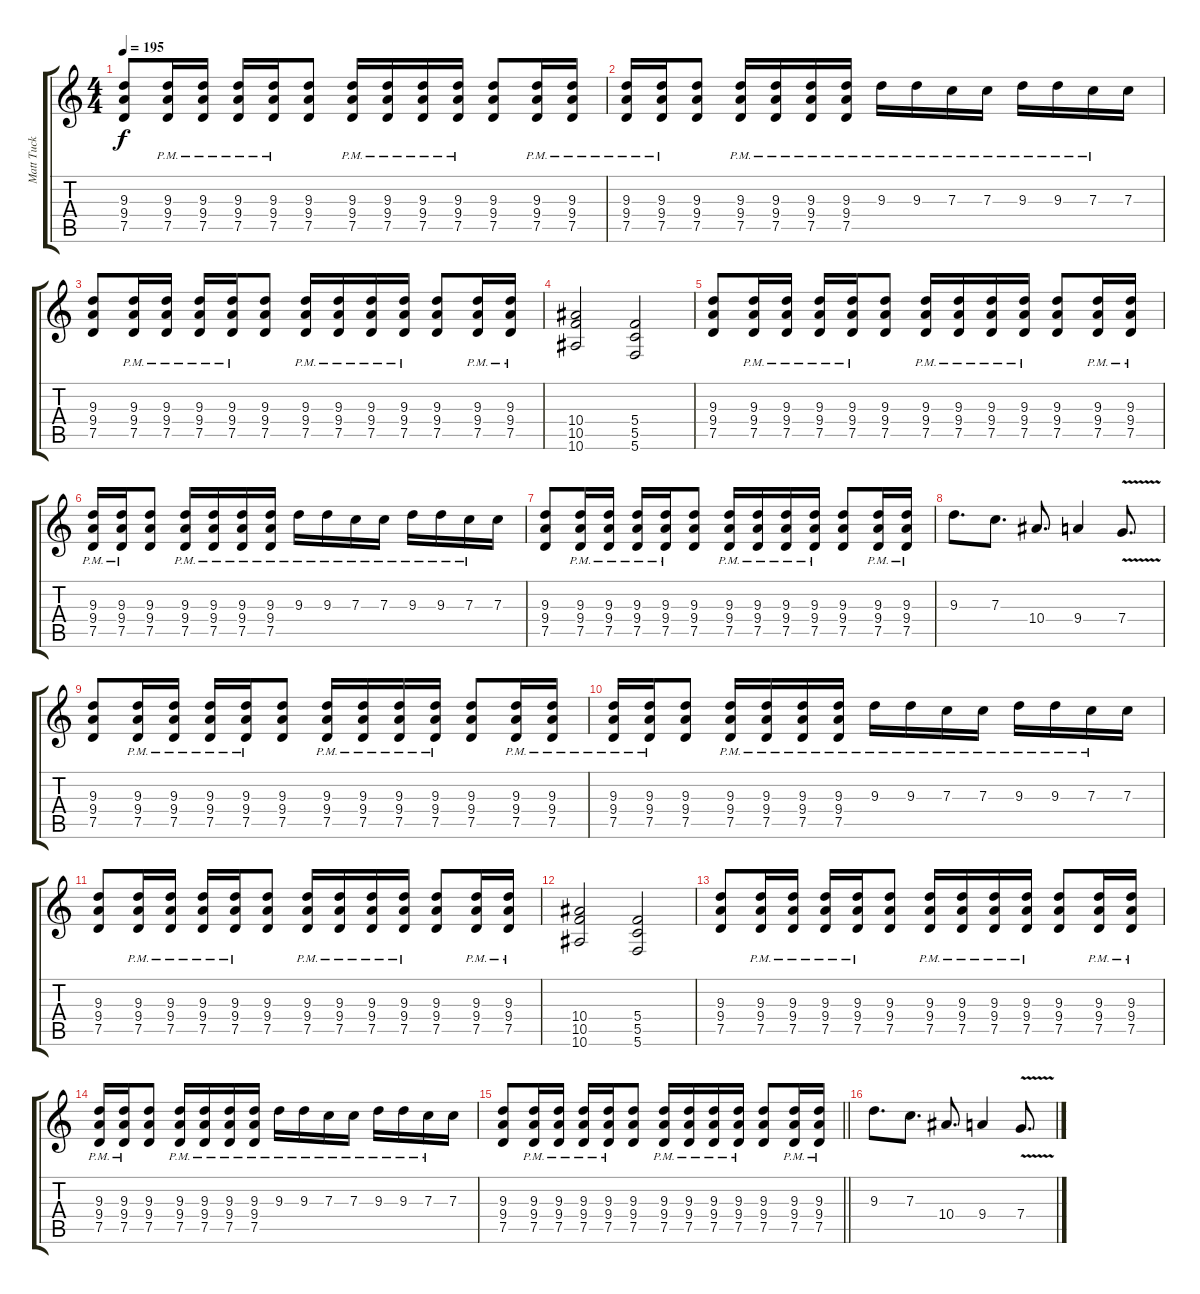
\track ("Matt Tuck" "Matt Tuck") {instrument distortionguitar}
\staff {score tabs}
\tuning (D4 A3 F3 C3 G2 C2) {hide}
\ts (4 4)
\tempo 195
\clef g2
\ks c
(9.3 9.4 7.5).8{dy f} (9.3{pm} 9.4{pm} 7.5{pm}).16 (9.3{pm} 9.4{pm} 7.5{pm}).16 (9.3{pm} 9.4{pm} 7.5{pm}).16 (9.3{pm} 9.4{pm} 7.5{pm}).16 (9.3 9.4 7.5).8 (9.3{pm} 9.4{pm} 7.5{pm}).16 (9.3{pm} 9.4{pm} 7.5{pm}).16 (9.3{pm} 9.4{pm} 7.5{pm}).16 (9.3{pm} 9.4{pm} 7.5{pm}).16 (9.3 9.4 7.5).8 (9.3{pm} 9.4{pm} 7.5{pm}).16 (9.3{pm} 9.4{pm} 7.5{pm}).16 |
(9.3{pm} 9.4{pm} 7.5{pm}).16 (9.3{pm} 9.4{pm} 7.5{pm}).16 (9.3 9.4 7.5).8 (9.3 9.4 7.5{pm}).16 (9.3{pm} 9.4 7.5{pm}).16 (9.3 9.4 7.5{pm}).16 (9.3{pm} 9.4{pm} 7.5{pm}).16 9.3{pm}.16 9.3{pm}.16 7.3{pm}.16 7.3{pm}.16 9.3{pm}.16 9.3{pm}.16 7.3{pm}.16 7.3.16 |
(9.3 9.4 7.5).8 (9.3{pm} 9.4{pm} 7.5{pm}).16 (9.3{pm} 9.4{pm} 7.5{pm}).16 (9.3{pm} 9.4{pm} 7.5{pm}).16 (9.3{pm} 9.4{pm} 7.5{pm}).16 (9.3 9.4 7.5).8 (9.3{pm} 9.4{pm} 7.5{pm}).16 (9.3{pm} 9.4{pm} 7.5{pm}).16 (9.3{pm} 9.4{pm} 7.5{pm}).16 (9.3{pm} 9.4{pm} 7.5{pm}).16 (9.3 9.4 7.5).8 (9.3{pm} 9.4{pm} 7.5{pm}).16 (9.3{pm} 9.4{pm} 7.5{pm}).16 |
(10.4 10.5 10.6).2 (5.4 5.5 5.6).2 |
(9.3 9.4 7.5).8 (9.3{pm} 9.4{pm} 7.5{pm}).16 (9.3{pm} 9.4{pm} 7.5{pm}).16 (9.3{pm} 9.4{pm} 7.5{pm}).16 (9.3{pm} 9.4{pm} 7.5{pm}).16 (9.3 9.4 7.5).8 (9.3{pm} 9.4{pm} 7.5{pm}).16 (9.3{pm} 9.4{pm} 7.5{pm}).16 (9.3{pm} 9.4{pm} 7.5{pm}).16 (9.3{pm} 9.4{pm} 7.5{pm}).16 (9.3 9.4 7.5).8 (9.3{pm} 9.4{pm} 7.5{pm}).16 (9.3{pm} 9.4{pm} 7.5{pm}).16 |
(9.3{pm} 9.4{pm} 7.5{pm}).16 (9.3{pm} 9.4{pm} 7.5{pm}).16 (9.3 9.4 7.5).8 (9.3 9.4 7.5{pm}).16 (9.3{pm} 9.4 7.5{pm}).16 (9.3 9.4 7.5{pm}).16 (9.3{pm} 9.4{pm} 7.5{pm}).16 9.3{pm}.16 9.3{pm}.16 7.3{pm}.16 7.3{pm}.16 9.3{pm}.16 9.3{pm}.16 7.3{pm}.16 7.3.16 |
(9.3 9.4 7.5).8 (9.3{pm} 9.4{pm} 7.5{pm}).16 (9.3{pm} 9.4{pm} 7.5{pm}).16 (9.3{pm} 9.4{pm} 7.5{pm}).16 (9.3{pm} 9.4{pm} 7.5{pm}).16 (9.3 9.4 7.5).8 (9.3{pm} 9.4{pm} 7.5{pm}).16 (9.3{pm} 9.4{pm} 7.5{pm}).16 (9.3{pm} 9.4{pm} 7.5{pm}).16 (9.3{pm} 9.4{pm} 7.5{pm}).16 (9.3 9.4 7.5).8 (9.3{pm} 9.4{pm} 7.5{pm}).16 (9.3{pm} 9.4{pm} 7.5{pm}).16 |
9.3.8{d} 7.3.8{d} 10.4.8{d} 9.4.4 7.4{v}.8{d} |
(9.3 9.4 7.5).8 (9.3{pm} 9.4{pm} 7.5{pm}).16 (9.3{pm} 9.4{pm} 7.5{pm}).16 (9.3{pm} 9.4{pm} 7.5{pm}).16 (9.3{pm} 9.4{pm} 7.5{pm}).16 (9.3 9.4 7.5).8 (9.3{pm} 9.4{pm} 7.5{pm}).16 (9.3{pm} 9.4{pm} 7.5{pm}).16 (9.3{pm} 9.4{pm} 7.5{pm}).16 (9.3{pm} 9.4{pm} 7.5{pm}).16 (9.3 9.4 7.5).8 (9.3{pm} 9.4{pm} 7.5{pm}).16 (9.3{pm} 9.4{pm} 7.5{pm}).16 |
(9.3{pm} 9.4{pm} 7.5{pm}).16 (9.3{pm} 9.4{pm} 7.5{pm}).16 (9.3 9.4 7.5).8 (9.3 9.4 7.5{pm}).16 (9.3{pm} 9.4 7.5{pm}).16 (9.3 9.4 7.5{pm}).16 (9.3{pm} 9.4{pm} 7.5{pm}).16 9.3{pm}.16 9.3{pm}.16 7.3{pm}.16 7.3{pm}.16 9.3{pm}.16 9.3{pm}.16 7.3{pm}.16 7.3.16 |
(9.3 9.4 7.5).8 (9.3{pm} 9.4{pm} 7.5{pm}).16 (9.3{pm} 9.4{pm} 7.5{pm}).16 (9.3{pm} 9.4{pm} 7.5{pm}).16 (9.3{pm} 9.4{pm} 7.5{pm}).16 (9.3 9.4 7.5).8 (9.3{pm} 9.4{pm} 7.5{pm}).16 (9.3{pm} 9.4{pm} 7.5{pm}).16 (9.3{pm} 9.4{pm} 7.5{pm}).16 (9.3{pm} 9.4{pm} 7.5{pm}).16 (9.3 9.4 7.5).8 (9.3{pm} 9.4{pm} 7.5{pm}).16 (9.3{pm} 9.4{pm} 7.5{pm}).16 |
(10.4 10.5 10.6).2 (5.4 5.5 5.6).2 |
(9.3 9.4 7.5).8 (9.3{pm} 9.4{pm} 7.5{pm}).16 (9.3{pm} 9.4{pm} 7.5{pm}).16 (9.3{pm} 9.4{pm} 7.5{pm}).16 (9.3{pm} 9.4{pm} 7.5{pm}).16 (9.3 9.4 7.5).8 (9.3{pm} 9.4{pm} 7.5{pm}).16 (9.3{pm} 9.4{pm} 7.5{pm}).16 (9.3{pm} 9.4{pm} 7.5{pm}).16 (9.3{pm} 9.4{pm} 7.5{pm}).16 (9.3 9.4 7.5).8 (9.3{pm} 9.4{pm} 7.5{pm}).16 (9.3{pm} 9.4{pm} 7.5{pm}).16 |
(9.3{pm} 9.4{pm} 7.5{pm}).16 (9.3{pm} 9.4{pm} 7.5{pm}).16 (9.3 9.4 7.5).8 (9.3 9.4 7.5{pm}).16 (9.3{pm} 9.4 7.5{pm}).16 (9.3 9.4 7.5{pm}).16 (9.3{pm} 9.4{pm} 7.5{pm}).16 9.3{pm}.16 9.3{pm}.16 7.3{pm}.16 7.3{pm}.16 9.3{pm}.16 9.3{pm}.16 7.3{pm}.16 7.3.16 |
\barLineRight lightlight
(9.3 9.4 7.5).8 (9.3{pm} 9.4{pm} 7.5{pm}).16 (9.3{pm} 9.4{pm} 7.5{pm}).16 (9.3{pm} 9.4{pm} 7.5{pm}).16 (9.3{pm} 9.4{pm} 7.5{pm}).16 (9.3 9.4 7.5).8 (9.3{pm} 9.4{pm} 7.5{pm}).16 (9.3{pm} 9.4{pm} 7.5{pm}).16 (9.3{pm} 9.4{pm} 7.5{pm}).16 (9.3{pm} 9.4{pm} 7.5{pm}).16 (9.3 9.4 7.5).8 (9.3{pm} 9.4{pm} 7.5{pm}).16 (9.3{pm} 9.4{pm} 7.5{pm}).16 |
9.3.8{d} 7.3.8{d} 10.4.8{d} 9.4.4 7.4{v}.8{d}
